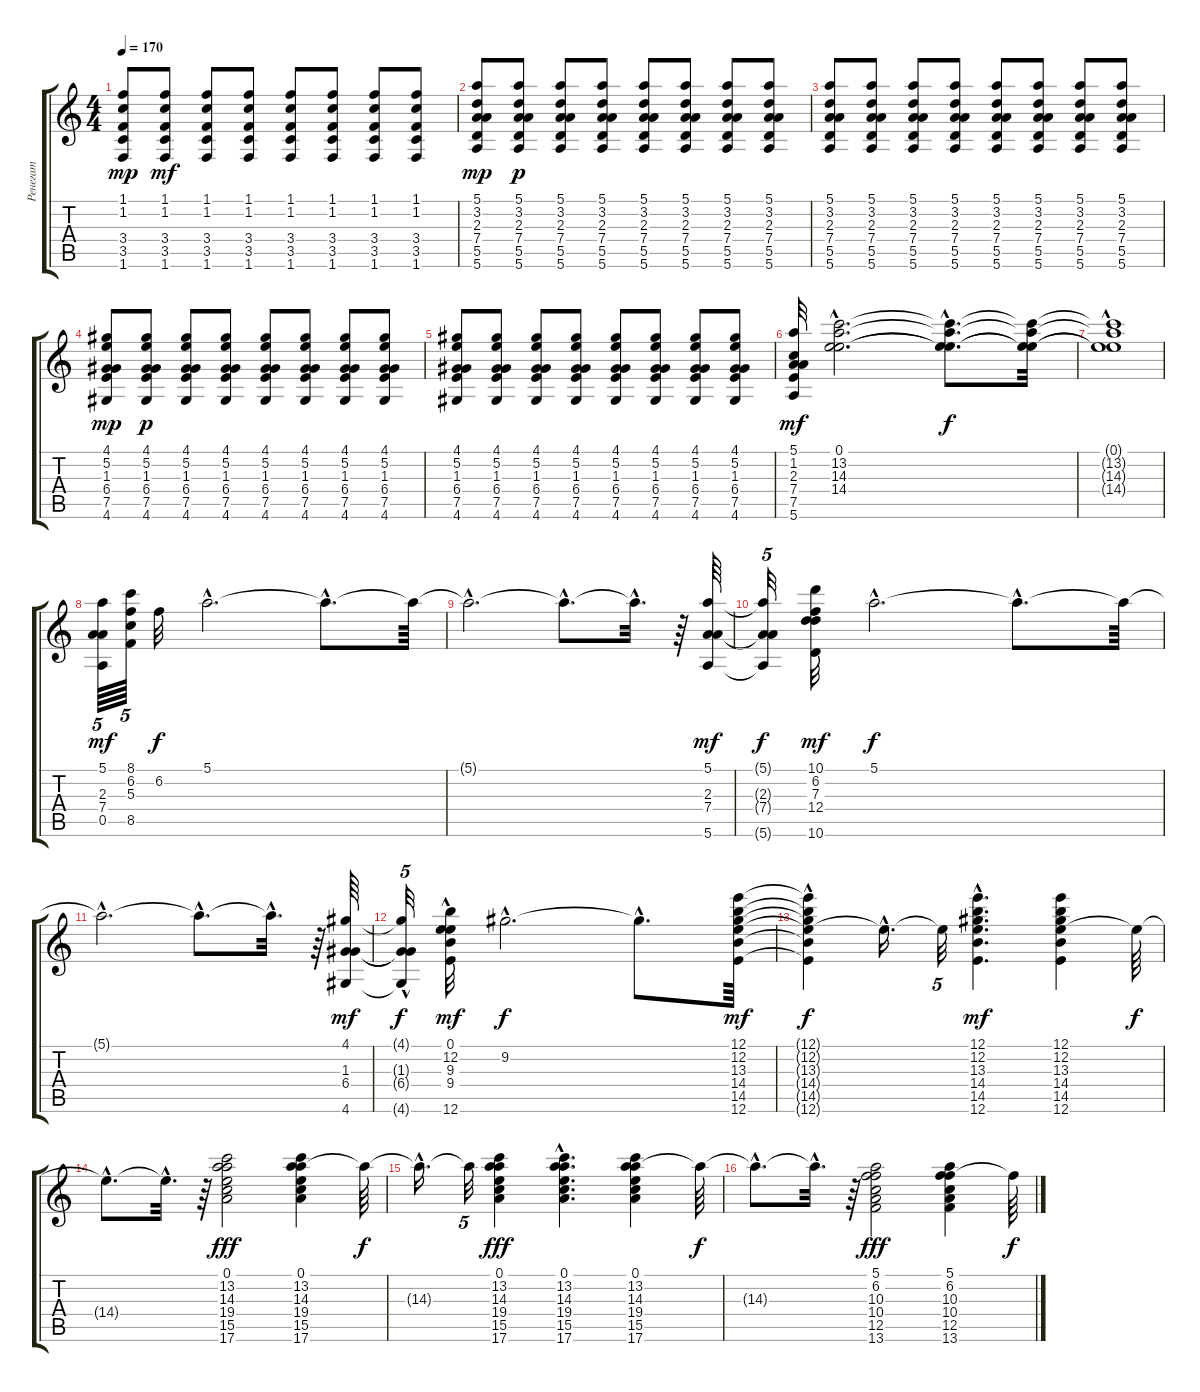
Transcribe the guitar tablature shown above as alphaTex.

\track ("Ренегат" "Ренегат") {instrument acousticguitarsteel}
\staff {score tabs}
\tuning (E4 B3 G3 D3 A2 E2) {hide}
\ts (4 4)
\tempo 170
\clef g2
\ks c
(1.1 1.2 3.4 3.5 1.6).8{dy mp} (1.1 1.2 3.4 3.5 1.6).8{dy mf} (1.1 1.2 3.4 3.5 1.6).8 (1.1 1.2 3.4 3.5 1.6).8 (1.1 1.2 3.4 3.5 1.6).8 (1.1 1.2 3.4 3.5 1.6).8 (1.1 1.2 3.4 3.5 1.6).8 (1.1 1.2 3.4 3.5 1.6).8 |
(5.1 3.2 2.3 7.4 5.5 5.6).8{dy mp} (5.1 3.2 2.3 7.4 5.5 5.6).8{dy p} (5.1 3.2 2.3 7.4 5.5 5.6).8 (5.1 3.2 2.3 7.4 5.5 5.6).8 (5.1 3.2 2.3 7.4 5.5 5.6).8 (5.1 3.2 2.3 7.4 5.5 5.6).8 (5.1 3.2 2.3 7.4 5.5 5.6).8 (5.1 3.2 2.3 7.4 5.5 5.6).8 |
(5.1 3.2 2.3 7.4 5.5 5.6).8 (5.1 3.2 2.3 7.4 5.5 5.6).8 (5.1 3.2 2.3 7.4 5.5 5.6).8 (5.1 3.2 2.3 7.4 5.5 5.6).8 (5.1 3.2 2.3 7.4 5.5 5.6).8 (5.1 3.2 2.3 7.4 5.5 5.6).8 (5.1 3.2 2.3 7.4 5.5 5.6).8 (5.1 3.2 2.3 7.4 5.5 5.6).8 |
(4.1 5.2 1.3 6.4 7.5 4.6).8{dy mp} (4.1 5.2 1.3 6.4 7.5 4.6).8{dy p} (4.1 5.2 1.3 6.4 7.5 4.6).8 (4.1 5.2 1.3 6.4 7.5 4.6).8 (4.1 5.2 1.3 6.4 7.5 4.6).8 (4.1 5.2 1.3 6.4 7.5 4.6).8 (4.1 5.2 1.3 6.4 7.5 4.6).8 (4.1 5.2 1.3 6.4 7.5 4.6).8 |
(4.1 5.2 1.3 6.4 7.5 4.6).8 (4.1 5.2 1.3 6.4 7.5 4.6).8 (4.1 5.2 1.3 6.4 7.5 4.6).8 (4.1 5.2 1.3 6.4 7.5 4.6).8 (4.1 5.2 1.3 6.4 7.5 4.6).8 (4.1 5.2 1.3 6.4 7.5 4.6).8 (4.1 5.2 1.3 6.4 7.5 4.6).8 (4.1 5.2 1.3 6.4 7.5 4.6).8 |
(5.1 1.2 2.3 7.4 7.5 5.6).32{dy mf volume 11 instrument acousticguitarsteel} (0.1{hac} 13.2{hac} 14.3{hac} 14.4{hac}).2{d} (0.1{hac t} 13.2{hac t} 14.3{hac t} 14.4{hac t}).8{d dy f} (0.1{t} 13.2{t} 14.3{t} 14.4{t}).32 |
(0.1{t} 13.2{t} 14.3{hac t} 14.4{t}).1 |
(5.1 2.3 7.4 0.5).64{tu (5 4) dy mf} (8.1 6.2 5.3 8.5).64{tu (5 4)} 6.2.32{dy f} 5.1{hac}.2{d} 5.1{hac t}.8{d} 5.1{t}.64 |
5.1{hac t}.2{d} 5.1{hac t}.8{d} 5.1{hac t}.32{d} r.64 (5.1 2.3 7.4 5.6).64{dy mf} |
(5.1{t} 2.3{t} 7.4{t} 5.6{t}).32{tu (5 4) dy f} (10.1 6.2 7.3 12.4 10.6).32{dy mf} 5.1{hac}.2{d dy f} 5.1{hac t}.8{d} 5.1{t}.64 |
5.1{hac t}.2{d} 5.1{hac t}.8{d} 5.1{hac t}.32{d} r.64 (4.1 1.3 6.4 4.6).64{dy mf} |
(4.1{t} 1.3{t} 6.4{hac t} 4.6{hac t}).32{tu (5 4) dy f} (0.1 12.2{hac} 9.3{hac} 9.4 12.6).32{dy mf} 9.2{hac}.2{d dy f} 9.2{hac t}.8{d} (12.1 12.2 13.3 14.4 14.5 12.6).64{dy mf volume 12 instrument overdrivenguitar} |
(12.1{hac t} 12.2{hac t} 13.3{hac t} 14.4{t} 14.5{hac t} 12.6{hac t}).4{dy f} 14.4{hac t}.16{d} 14.4{t}.32{tu (5 4)} (12.1 12.2 13.3 14.4{hac} 14.5 12.6).4{d dy mf} (12.1 12.2 13.3 14.4 14.5 12.6).4 14.4{t}.64{dy f} |
14.4{hac t}.8{d} 14.4{hac t}.32{d} r.64 (0.1 13.2 14.3 19.4 15.5 17.6).2{dy fff volume 9 balance 9 instrument overdrivenguitar} (0.1 13.2 14.3 19.4 15.5 17.6).4 14.3{t}.64{dy f} |
14.3{hac t}.16{d} 14.3{t}.32{tu (5 4)} (0.1 13.2 14.3 19.4 15.5 17.6).4{dy fff} (0.1 13.2 14.3{hac} 19.4 15.5 17.6).4{d} (0.1 13.2 14.3 19.4 15.5 17.6).4 14.3{t}.64{dy f} |
14.3{hac t}.8{d} 14.3{hac t}.32{d} r.64 (5.1 6.2 10.3 10.4 12.5 13.6).2{dy fff} (5.1 6.2 10.3 10.4 12.5 13.6).4 6.2{t}.64{dy f}
